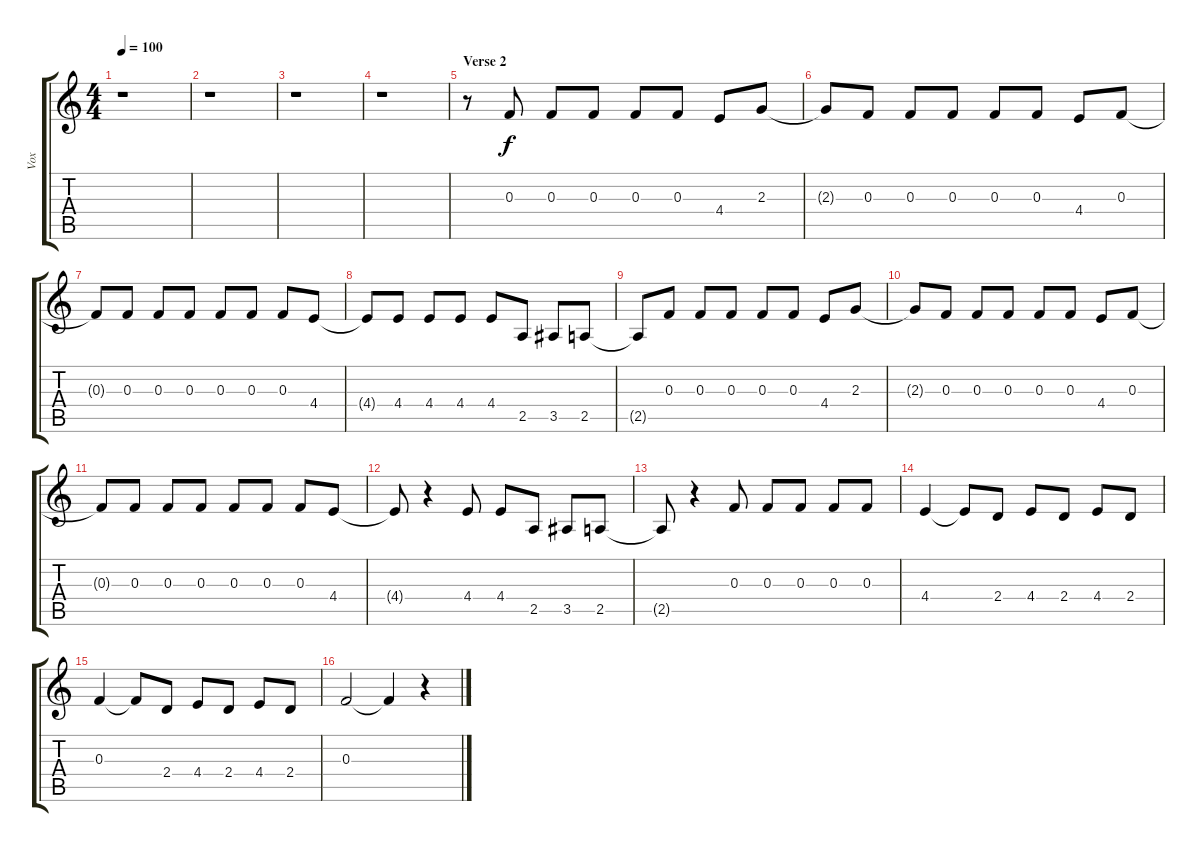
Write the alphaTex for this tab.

\track ("Vox" "Vox") {instrument fretlessbass}
\staff {score tabs}
\tuning (D4 A3 F3 C3 G2 D2) {hide}
\ts (4 4)
\tempo 100
\clef g2
\ks c
r.1{dy f} |
r.1 |
r.1 |
r.1 |
\section ("" "Verse 2")
r.8 0.3.8 0.3.8 0.3.8 0.3.8 0.3.8 4.4.8 2.3.8 |
2.3{t}.8 0.3.8 0.3.8 0.3.8 0.3.8 0.3.8 4.4.8 0.3.8 |
0.3{t}.8 0.3.8 0.3.8 0.3.8 0.3.8 0.3.8 0.3.8 4.4.8 |
4.4{t}.8 4.4.8 4.4.8 4.4.8 4.4.8 2.5.8 3.5.8 2.5.8 |
2.5{t}.8 0.3.8 0.3.8 0.3.8 0.3.8 0.3.8 4.4.8 2.3.8 |
2.3{t}.8 0.3.8 0.3.8 0.3.8 0.3.8 0.3.8 4.4.8 0.3.8 |
0.3{t}.8 0.3.8 0.3.8 0.3.8 0.3.8 0.3.8 0.3.8 4.4.8 |
4.4{t}.8 r.4 4.4.8 4.4.8 2.5.8 3.5.8 2.5.8 |
2.5{t}.8 r.4 0.3.8 0.3.8 0.3.8 0.3.8 0.3.8 |
4.4.4 4.4{t}.8 2.4.8 4.4.8 2.4.8 4.4.8 2.4.8 |
0.3.4 0.3{t}.8 2.4.8 4.4.8 2.4.8 4.4.8 2.4.8 |
0.3.2 0.3{t}.4 r.4
